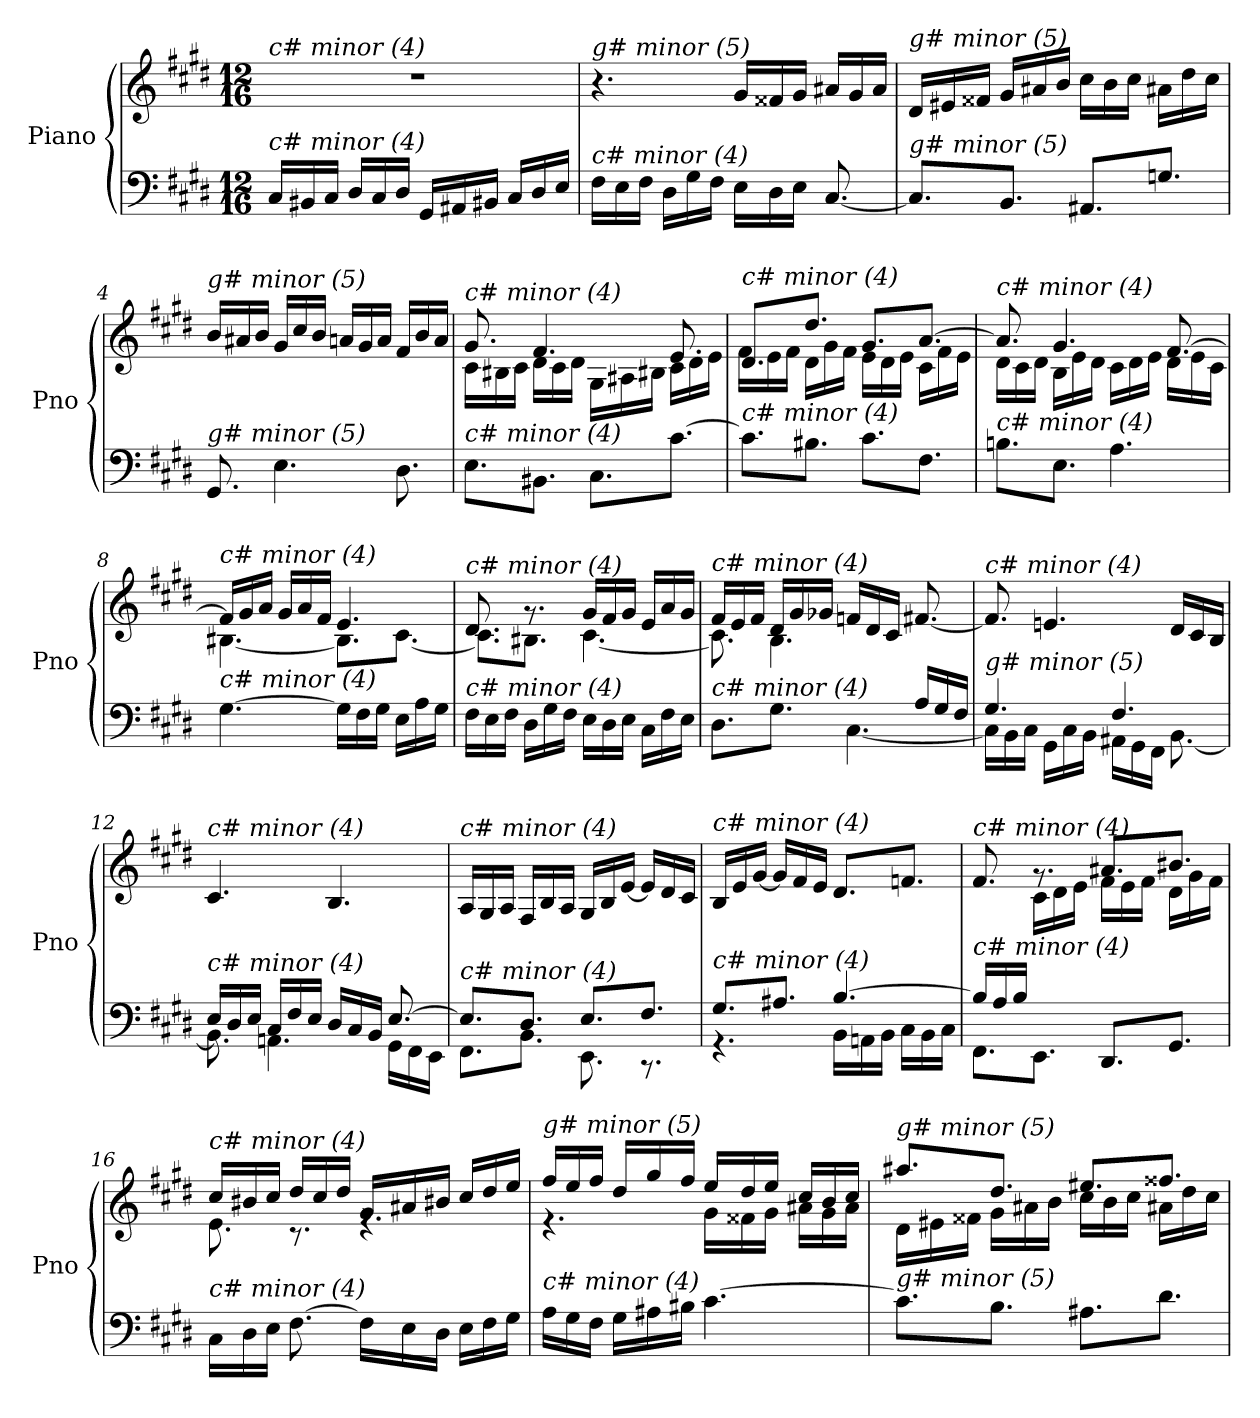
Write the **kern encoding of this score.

**kern	**kern
*part1	*part1
*staff2	*staff1
*I"Piano	*
*I'Pno	*
*clefF4	*clefG2
*k[f#c#g#d#]	*k[f#c#g#d#]
*M12/16	*M12/16
=1	=1
!	!LO:TX:i:t=c# minor (4)
!LO:TX:i:t=c# minor (4)	!
16C#/LL	2.r
16BB#X/	.
16C#/JJ	.
16D#/LL	.
16C#/	.
16D#/JJ	.
16GG#/LL	.
16AA#X/	.
16BB#X/JJ	.
16C#/LL	.
16D#/	.
16E/JJ	.
=2	=2
!	!LO:TX:i:t=g# minor (5)
!LO:TX:i:t=c# minor (4)	!
16F#\LL	4.r
16E\	.
16F#\JJ	.
16D#\LL	.
16G#\	.
16F#\JJ	.
16E\LL	16g#/LL
16D#\	16f##X/
16E\JJ	16g#/JJ
[8.C#/	16a#X/LL
.	16g#/
.	16a#/JJ
=3	=3
!	!LO:TX:i:t=g# minor (5)
!LO:TX:i:t=g# minor (5)	!
8.C#/L]	16d#/LL
.	16e#X/
.	16f##X/JJ
8.BB/J	16g#/LL
.	16a#X/
.	16b/JJ
8.AA#X/L	16cc#\LL
.	16b\
.	16cc#\JJ
8.Gni/J	16a#X\LL
.	16dd#\
.	16cc#\JJ
!!LO:LB:g=z
=4	=4
!	!LO:TX:i:t=g# minor (5)
!LO:TX:i:t=g# minor (5)	!
8.GG#/	16b/LL
.	16a#X/
.	16b/JJ
4.E\	16g#/LL
.	16cc#/
.	16b/JJ
.	16an/LL
.	16g#/
.	16a/JJ
8.D#\	16f#/LL
.	16b/
.	16a/JJ
=5	=5
*	*^
!	!LO:TX:i:t=c# minor (4)	!
!LO:TX:i:t=c# minor (4)	!	!
8.E\L	8.g#/	16c#\LL
.	.	16B#X\
.	.	16c#\JJ
8.BB#X\J	4.f#/	16d#\LL
.	.	16c#\
.	.	16d#\JJ
8.C#\L	.	16G#\LL
.	.	16A#X\
.	.	16B#X\JJ
[8.c#\J	8.e/	16c#\LL
.	.	16d#\
.	.	16e\JJ
=6	=6	=6
!	!LO:TX:i:t=c# minor (4)	!
!LO:TX:i:t=c# minor (4)	!	!
8.c#\L]	8.d#/L	16f#\LL
.	.	16e\
.	.	16f#\JJ
8.B#X\J	8.dd#/J	16d#\LL
.	.	16g#\
.	.	16f#\JJ
8.c#\L	8.g#/L	16e\LL
.	.	16d#\
.	.	16e\JJ
8.F#\J	[8.a/J	16c#\LL
.	.	16f#\
.	.	16e\JJ
!!LO:LB:g=z	!!
=7	=7	=7
!	!LO:TX:i:t=c# minor (4)	!
!LO:TX:i:t=c# minor (4)	!	!
8.Bn\L	8.a/]	16d#\LL
.	.	16c#\
.	.	16d#\JJ
8.E\J	4.g#/	16B\LL
.	.	16e\
.	.	16d#\JJ
4.A\	.	16c#\LL
.	.	16d#\
.	.	16e\JJ
.	[8.f#/	16d#\LL
.	.	16e\
.	.	16c#\JJ
=8	=8	=8
!	!LO:TX:i:t=c# minor (4)	!
!LO:TX:i:t=c# minor (4)	!	!
[4.G#\	16f#/LL]	[4.B#X\
.	16g#/	.
.	16a/JJ	.
.	16g#/LL	.
.	16a/	.
.	16f#/JJ	.
16G#\LL]	4.e/	8.B#\L]
16F#\	.	.
16G#\JJ	.	.
16E\LL	.	[8.c#\J
16A\	.	.
16G#\JJ	.	.
=9	=9	=9
!	!LO:TX:i:t=c# minor (4)	!
!LO:TX:i:t=c# minor (4)	!	!
16F#\LL	8.d#/	8.c#\L]
16E\	.	.
16F#\JJ	.	.
16D#\LL	8.rg	8.B#X\J
16G#\	.	.
16F#\JJ	.	.
16E\LL	16g#/LL	[4.c#\
16D#\	16f#/	.
16E\JJ	16g#/JJ	.
16C#\LL	16e/LL	.
16F#\	16a/	.
16E\JJ	16g#/JJ	.
!!LO:LB:g=z	!!
=10	=10	=10
*^	*	*
!	!	!LO:TX:i:t=c# minor (4)	!
!LO:TX:i:t=c# minor (4)	!	!	!
2ryy	8.D#\L	16f#/LL	8.c#\]
.	.	16e/	.
.	.	16f#/JJ	.
.	8.G#\J	16d#/LL	4.B\
.	.	16g#/	.
.	.	16g-Xj/JJ	.
.	[4.C#\	16fni/LL	.
.	.	16d#/	.
16ryy	.	16c#/JJ	.
16A/LL	.	[8.f#/	8.ryy
16G#/	.	.	.
16F#/JJ	.	.	.
*	*	*v	*v
=11	=11	=11
!	!	!LO:TX:i:t=c# minor (4)
!LO:TX:i:t=g# minor (5)	!	!
16C#\LL]	4.G#/	8.f#/]
16BB\	.	.
16C#\JJ	.	.
16GG#\LL	.	4.en/
16C#\	.	.
16BB\JJ	.	.
4.F#/	16AA#X\LL	.
.	16GG#\	.
.	16FF#\JJ	.
.	[8.BB\	16d#/LL
.	.	16c#/
.	.	16B/JJ
=12	=12	=12
!	!	!LO:TX:i:t=c# minor (4)
!LO:TX:i:t=c# minor (4)	!	!
16E/LL	8.BB\]	4.c#/
16D#/	.	.
16E/JJ	.	.
16C#/LL	4.AAn\	.
16F#/	.	.
16E/JJ	.	.
16D#/LL	.	4.B/
16C#/	.	.
16BB/JJ	.	.
[8.E/	16GG#\LL	.
.	16FF#\	.
.	16EE\JJ	.
!!LO:LB:g=z
=13	=13	=13
!	!	!LO:TX:i:t=c# minor (4)
!LO:TX:i:t=c# minor (4)	!	!
8.E/L]	8.FF#\L	16A/LL
.	.	16G#/
.	.	16A/JJ
8.D#/J	8.BB\J	16F#/LL
.	.	16B/
.	.	16A/JJ
8.E/L	8.EE\	16G#/LL
.	.	16B/
.	.	[16e/JJ
8.F#/J	8.r	16e/LL]
.	.	16d#/
.	.	16c#/JJ
=14	=14	=14
!	!	!LO:TX:i:t=c# minor (4)
!LO:TX:i:t=c# minor (4)	!	!
8.G#/L	4.r	16B/LL
.	.	16e/
.	.	[16g#/JJ
8.A#X/J	.	16g#/LL]
.	.	16f#/
.	.	16e/JJ
[4.B/	16BB\LL	8.d#/L
.	16AAn\	.
.	16BB\JJ	.
.	16C#\LL	8.fni/J
.	16BB\	.
.	16C#\JJ	.
=15	=15	=15
*	*^	*^
*	*	*	*	*^
*	*	*	*	*	*^
!	!	!	!LO:TX:i:t=c# minor (4)	!	!	!
!LO:TX:i:t=c# minor (4)	!	!	!	!	!	!
4.ryy	16B/LL]	8.FF#\L	8.f#/	4.ryy	8.ryy	4.ryy
.	16A/	.	.	.	.	.
.	16B/JJ	.	.	.	.	.
.	8.ryy	8.EE\J	8.rg	.	16c#\LL	.
.	.	.	.	.	16d#\	.
.	.	.	.	.	16e\JJ	.
4.ryy	8.DD#/L	4.ryy	8.a#X/L	16f#\LL	4.ryy	4.ryy
.	.	.	.	16e\	.	.
.	.	.	.	16f#\JJ	.	.
.	8.GG#/J	.	8.b#X/J	16d#\LL	.	.
.	.	.	.	16g#\	.	.
.	.	.	.	16f#\JJ	.	.
*v	*v	*v	*	*	*	*
*	*	*v	*v	*v
!!LO:PB:g=z
=16	=16	=16
!	!LO:TX:i:t=c# minor (4)	!
!LO:TX:i:t=c# minor (4)	!	!
16C#\LL	16cc#/LL	8.e\
16D#\	16b#X/	.
16E\JJ	16cc#/JJ	.
[8.F#\	16dd#/LL	8.r
.	16cc#/	.
.	16dd#/JJ	.
16F#\LL]	16g#/LL	4.re
16E\	16a#X/	.
16D#\JJ	16b#X/JJ	.
16E\LL	16cc#/LL	.
16F#\	16dd#/	.
16G#\JJ	16ee/JJ	.
=17	=17	=17
!	!LO:TX:i:t=g# minor (5)	!
!LO:TX:i:t=c# minor (4)	!	!
16A\LL	16ff#/LL	4.r
16G#\	16ee/	.
16F#\JJ	16ff#/JJ	.
16G#\LL	16dd#/LL	.
16A#X\	16gg#/	.
16B#X\JJ	16ff#/JJ	.
[4.c#\	16ee/LL	16g#\LL
.	16dd#/	16f##X\
.	16ee/JJ	16g#\JJ
.	16cc#/LL	16a#X\LL
.	16b/	16g#\
.	16cc#/JJ	16a#\JJ
=18	=18	=18
!	!LO:TX:i:t=g# minor (5)	!
!LO:TX:i:t=g# minor (5)	!	!
8.c#\L]	8.aa#X/L	16d#\LL
.	.	16e#X\
.	.	16f##X\JJ
8.B\J	8.dd#/J	16g#\LL
.	.	16a#X\
.	.	16b\JJ
8.A#X\L	8.ee#X/L	16cc#\LL
.	.	16b\
.	.	16cc#\JJ
8.d#\J	8.ff##X/J	16a#X\LL
.	.	16dd#\
.	.	16cc#\JJ
*	*v	*v
=	=
*-	*-
